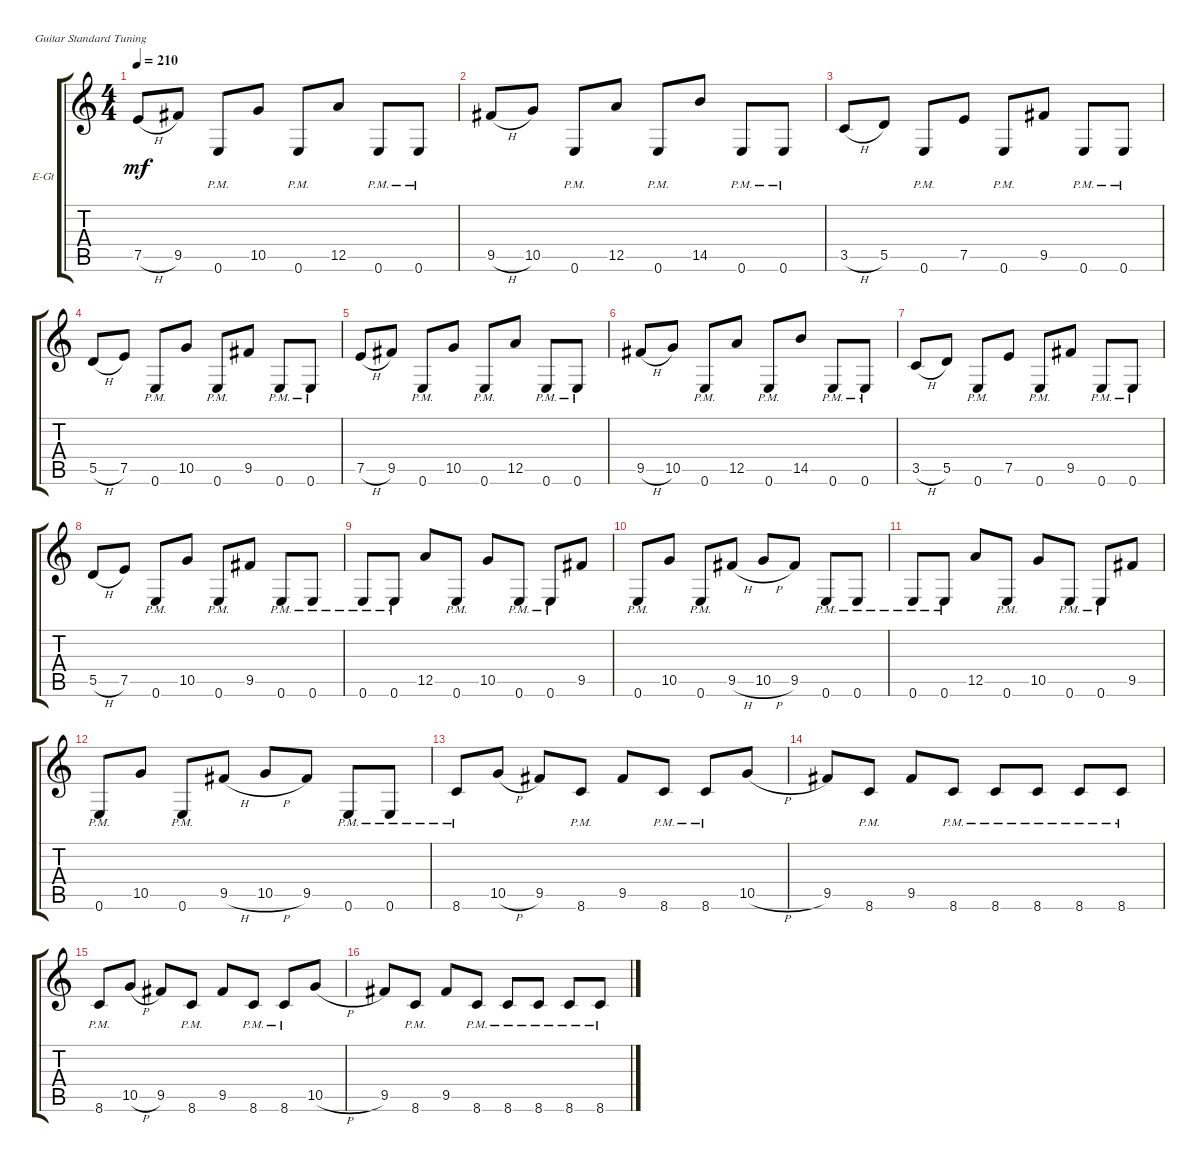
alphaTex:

\defaultSystemsLayout 4
\bracketExtendMode groupsimilarinstruments
\firstSystemTrackNameOrientation horizontal
\otherSystemsTrackNameOrientation horizontal
\track ("Electric Guitar (Drive)" "E-Gt") {instrument overdrivenguitar}
\staff {score tabs}
\tuning (E4 B3 G3 D3 A2 E2)
\ts (4 4)
\tempo 210
\clef g2
\ks c
7.5{h}.8{dy mf} 9.5.8 0.6{pm}.8 10.5.8 0.6{pm}.8 12.5.8 0.6{pm}.8 0.6{pm}.8 |
9.5{h}.8 10.5.8 0.6{pm}.8 12.5.8 0.6{pm}.8 14.5.8 0.6{pm}.8 0.6{pm}.8 |
3.5{h}.8 5.5.8 0.6{pm}.8 7.5.8 0.6{pm}.8 9.5.8 0.6{pm}.8 0.6{pm}.8 |
5.5{h}.8 7.5.8 0.6{pm}.8 10.5.8 0.6{pm}.8 9.5.8 0.6{pm}.8 0.6{pm}.8 |
7.5{h}.8 9.5.8 0.6{pm}.8 10.5.8 0.6{pm}.8 12.5.8 0.6{pm}.8 0.6{pm}.8 |
9.5{h}.8 10.5.8 0.6{pm}.8 12.5.8 0.6{pm}.8 14.5.8 0.6{pm}.8 0.6{pm}.8 |
3.5{h}.8 5.5.8 0.6{pm}.8 7.5.8 0.6{pm}.8 9.5.8 0.6{pm}.8 0.6{pm}.8 |
5.5{h}.8 7.5.8 0.6{pm}.8 10.5.8 0.6{pm}.8 9.5.8 0.6{pm}.8 0.6{pm}.8 |
0.6{pm}.8 0.6{pm}.8 12.5.8 0.6{pm}.8 10.5.8 0.6{pm}.8 0.6{pm}.8 9.5.8 |
0.6{pm}.8 10.5.8 0.6{pm}.8 9.5{h}.8 10.5{h}.8 9.5.8 0.6{pm}.8 0.6{pm}.8 |
0.6{pm}.8 0.6{pm}.8 12.5.8 0.6{pm}.8 10.5.8 0.6{pm}.8 0.6{pm}.8 9.5.8 |
0.6{pm}.8 10.5.8 0.6{pm}.8 9.5{h}.8 10.5{h}.8 9.5.8 0.6{pm}.8 0.6{pm}.8 |
8.6{pm}.8 10.5{h}.8 9.5.8 8.6{pm}.8 9.5.8 8.6{pm}.8 8.6{pm}.8 10.5{h}.8 |
9.5.8 8.6{pm}.8 9.5.8 8.6{pm}.8 8.6{pm}.8 8.6{pm}.8 8.6{pm}.8 8.6{pm}.8 |
8.6{pm}.8 10.5{h}.8 9.5.8 8.6{pm}.8 9.5.8 8.6{pm}.8 8.6{pm}.8 10.5{h}.8 |
9.5.8 8.6{pm}.8 9.5.8 8.6{pm}.8 8.6{pm}.8 8.6{pm}.8 8.6{pm}.8 8.6{pm}.8
